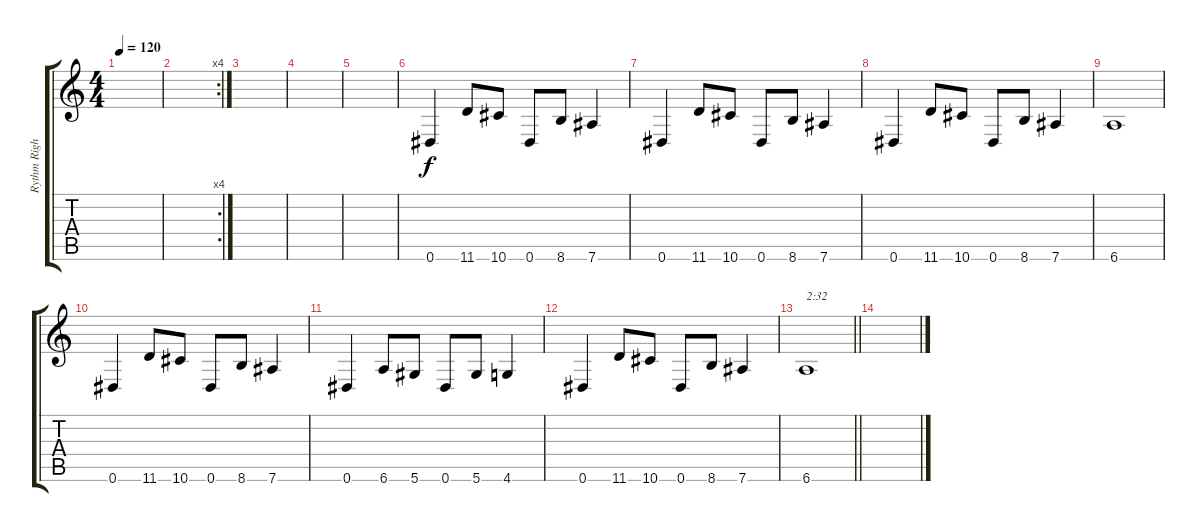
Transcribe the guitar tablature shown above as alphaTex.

\track ("Rythm Right" "Rythm Righ") {instrument acousticguitarsteel}
\staff {score tabs}
\tuning (Eb4 Bb3 Gb3 Db3 Ab2 Eb2) {hide}
\ts (4 4)
\tempo 120
\clef g2
\ks c
|
\rc 4
|
|
|
|
0.6.4 11.6.8 10.6.8 0.6.8 8.6.8 7.6.4 |
0.6.4 11.6.8 10.6.8 0.6.8 8.6.8 7.6.4 |
0.6.4 11.6.8 10.6.8 0.6.8 8.6.8 7.6.4 |
6.6.1 |
0.6.4 11.6.8 10.6.8 0.6.8 8.6.8 7.6.4 |
0.6.4 6.6.8 5.6.8 0.6.8 5.6.8 4.6.4 |
0.6.4 11.6.8 10.6.8 0.6.8 8.6.8 7.6.4 |
\barLineRight lightlight
6.6.1{txt "2:32"} |
\section ("" "")
